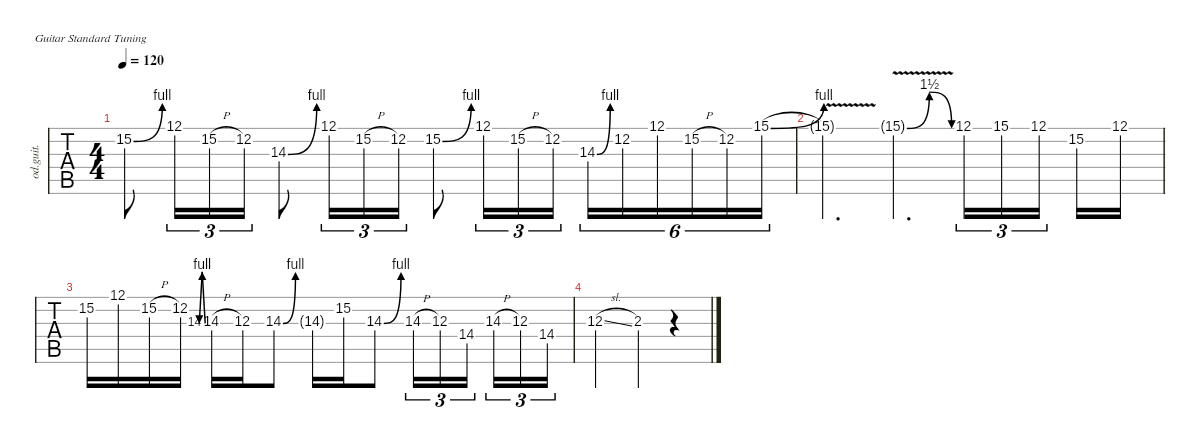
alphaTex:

\defaultSystemsLayout 4
\hideDynamics
\bracketExtendMode nobrackets
\otherSystemsTrackNameOrientation horizontal
\track ("Solo" "od.guit.") {instrument overdrivenguitar}
\staff {tabs}
\tuning (E4 B3 G3 D3 A2 E2)
\ts (4 4)
\tempo 120
\clef g2
\ks g
15.2{be (bend 0 0 1.2 4) acc forcenatural}.8{dy mf} 12.1{acc forcenatural}.16{tu (3 2)} 15.2{h acc forcenatural}.16{tu (3 2)} 12.2{acc forcenatural}.16{tu (3 2)} 14.3{be (bend 0 0 15 4) acc forcenatural}.8 12.1{acc forcenatural}.16{tu (3 2)} 15.2{h acc forcenatural}.16{tu (3 2)} 12.2{acc forcenatural}.16{tu (3 2)} 15.2{be (bend 0 0 15 4) acc forcenatural}.8 12.1{acc forcenatural}.16{tu (3 2)} 15.2{h acc forcenatural}.16{tu (3 2)} 12.2{acc forcenatural}.16{tu (3 2)} 14.3{be (bend 0 0 15 4) acc forcenatural}.16{tu (6 4)} 12.2{acc forcenatural}.16{tu (6 4)} 12.1{acc forcenatural}.16{tu (6 4)} 15.2{h acc forcenatural}.16{tu (6 4)} 12.2{acc forcenatural}.16{tu (6 4)} 15.1{be (bend 0 0 15 4) acc forcenatural}.16{tu (6 4)} |
15.1{v t}.4{d} 15.1{be (bendrelease 0 0 13.799999999999999 6 20.4 6 33 0) v g acc forcenatural}.4{d legatoorigin} 12.1{acc forcenatural}.16{tu (3 2)} 15.1{acc forcenatural}.16{tu (3 2)} 12.1{acc forcenatural}.16{tu (3 2)} 15.2{acc forcenatural}.16 12.1{acc forcenatural}.16 |
15.2{acc forcenatural}.16 12.1{acc forcenatural}.16 15.2{h acc forcenatural}.16 12.2{acc forcenatural}.16 14.3{be (bendrelease 0 0 10.2 4 20.4 4 59.4 0) acc forcenatural}.8{gr} 14.3{h acc forcenatural}.16 12.3{acc forcenatural}.16 14.3{be (bend 0 0 15 4) acc forcenatural}.8 14.3{g acc forcenatural}.16{legatoorigin} 15.2{acc forcenatural}.16 14.3{be (bend 0 0 15 4) acc forcenatural}.8 14.3{h acc forcenatural}.16{tu (3 2)} 12.3{acc forcenatural}.16{tu (3 2)} 14.4{acc forcenatural}.16{tu (3 2)} 14.3{h acc forcenatural}.16{tu (3 2)} 12.3{acc forcenatural}.16{tu (3 2)} 14.4{acc forcenatural}.16{tu (3 2)} |
12.3{sl acc forcenatural}.2 2.3{acc forcenatural}.4 r.4
